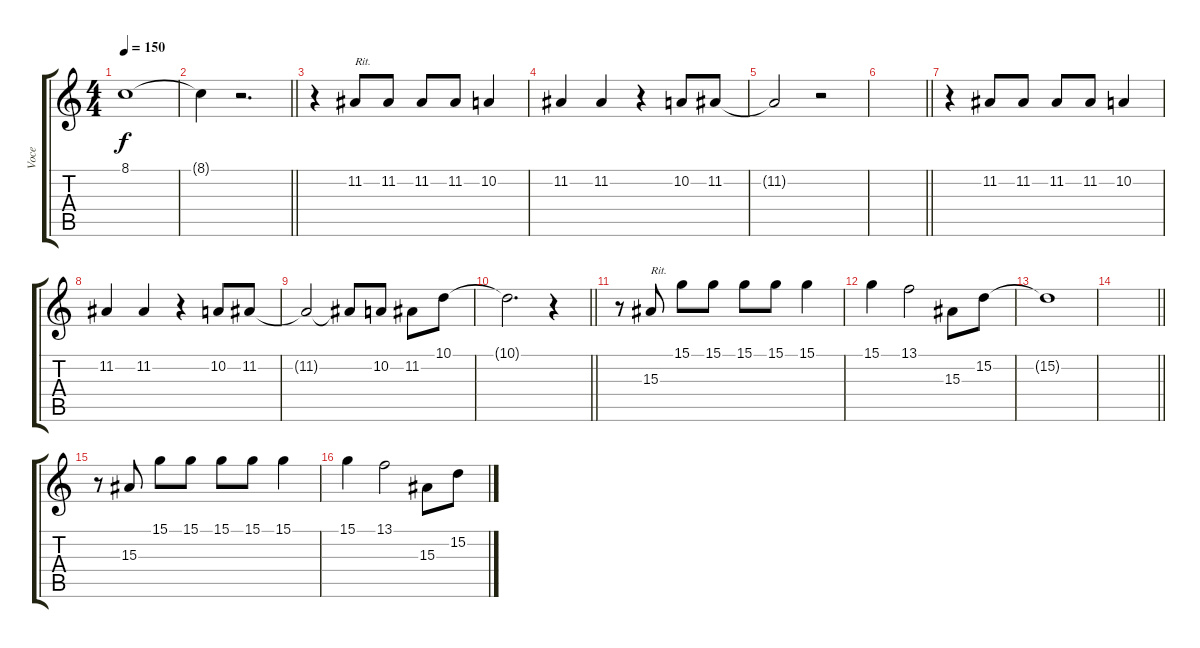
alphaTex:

\track ("Voce" "Voce") {instrument lead1square}
\staff {score tabs}
\tuning (E4 B3 G3 D3 A2 E2) {hide}
\ts (4 4)
\tempo 150
\clef g2
\ks c
8.1.1{dy f} |
\barLineRight lightlight
8.1{t}.4 r.2{d} |
r.4 11.2.8{txt "Rit."} 11.2.8 11.2.8 11.2.8 10.2.4 |
11.2.4 11.2.4 r.4 10.2.8 11.2.8 |
11.2{t}.2 r.2 |
\barLineRight lightlight
|
r.4 11.2.8 11.2.8 11.2.8 11.2.8 10.2.4 |
11.2.4 11.2.4 r.4 10.2.8 11.2.8 |
11.2{t}.2 11.2{t}.8 10.2.8 11.2.8 10.1.8 |
\barLineRight lightlight
10.1{t}.2{d} r.4 |
r.8 15.3.8{txt "Rit."} 15.1.8 15.1.8 15.1.8 15.1.8 15.1.4 |
15.1.4 13.1.2 15.3.8 15.2.8 |
15.2{t}.1 |
\barLineRight lightlight
|
r.8 15.3.8 15.1.8 15.1.8 15.1.8 15.1.8 15.1.4 |
15.1.4 13.1.2 15.3.8 15.2.8
